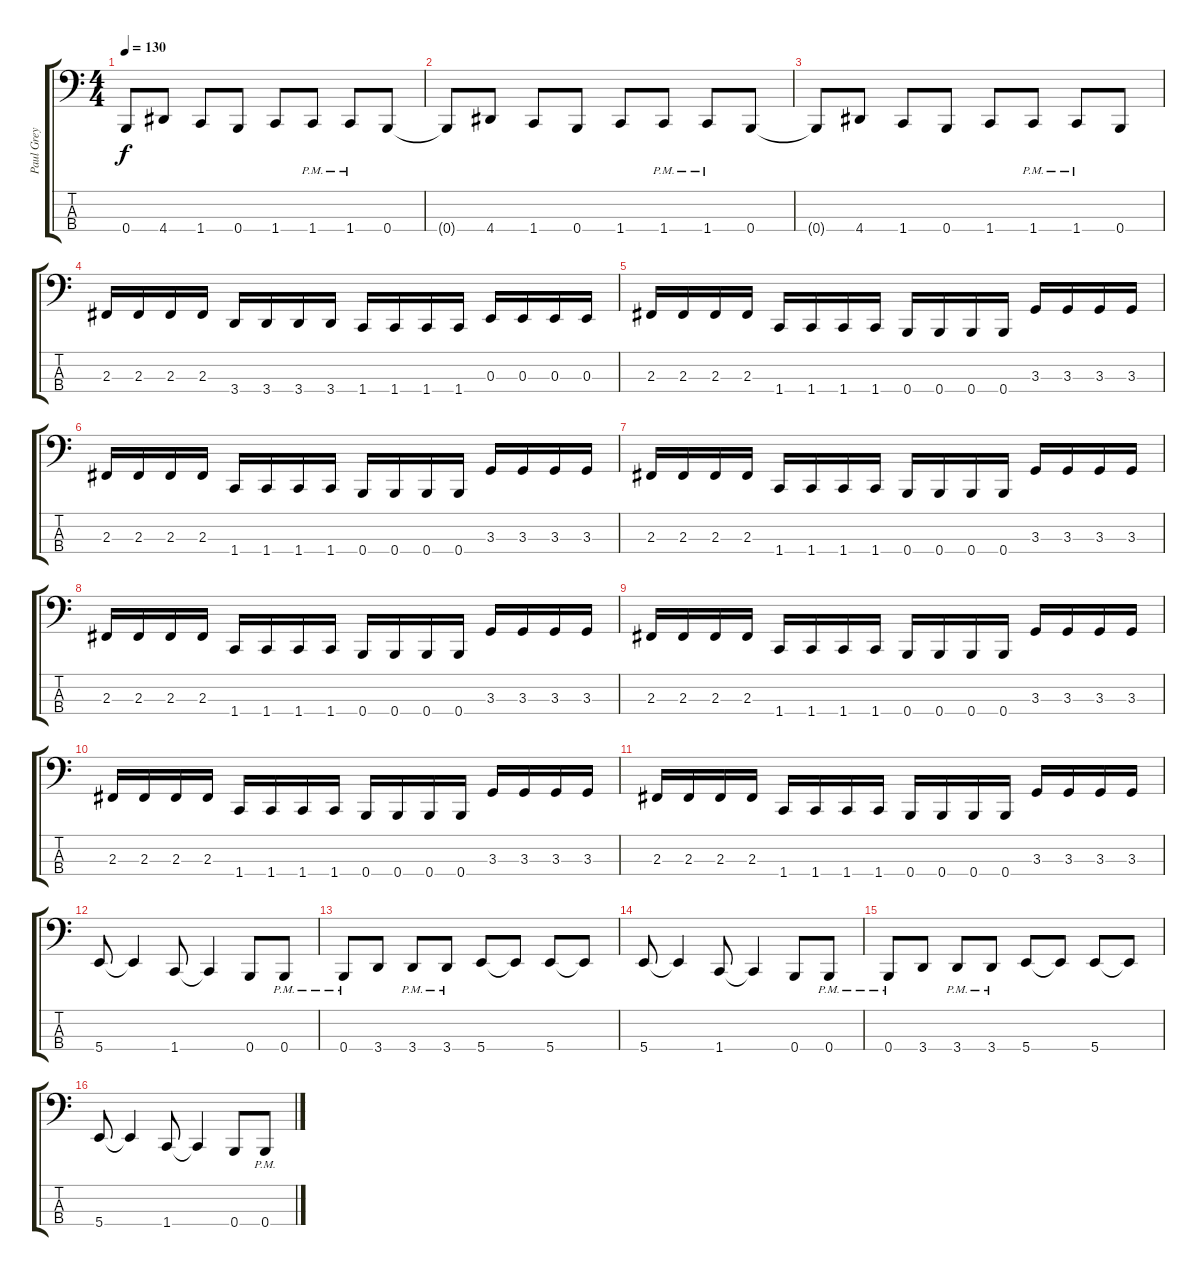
\track ("Paul Grey" "Paul Grey") {instrument electricbassfinger}
\staff {score tabs}
\tuning (D2 A1 E1 B0) {hide}
\ts (4 4)
\tempo 130
\clef f4
\ks c
0.4{t}.8{dy f} 4.4.8 1.4.8 0.4.8 1.4.8 1.4{pm}.8 1.4{pm}.8 0.4.8 |
0.4{t}.8 4.4.8 1.4.8 0.4.8 1.4.8 1.4{pm}.8 1.4{pm}.8 0.4.8 |
0.4{t}.8 4.4.8 1.4.8 0.4.8 1.4.8 1.4{pm}.8 1.4{pm}.8 0.4.8 |
2.3.16 2.3.16 2.3.16 2.3.16 3.4.16 3.4.16 3.4.16 3.4.16 1.4.16 1.4.16 1.4.16 1.4.16 0.3.16 0.3.16 0.3.16 0.3.16 |
2.3.16 2.3.16 2.3.16 2.3.16 1.4.16 1.4.16 1.4.16 1.4.16 0.4.16 0.4.16 0.4.16 0.4.16 3.3.16 3.3.16 3.3.16 3.3.16 |
2.3.16 2.3.16 2.3.16 2.3.16 1.4.16 1.4.16 1.4.16 1.4.16 0.4.16 0.4.16 0.4.16 0.4.16 3.3.16 3.3.16 3.3.16 3.3.16 |
2.3.16 2.3.16 2.3.16 2.3.16 1.4.16 1.4.16 1.4.16 1.4.16 0.4.16 0.4.16 0.4.16 0.4.16 3.3.16 3.3.16 3.3.16 3.3.16 |
2.3.16 2.3.16 2.3.16 2.3.16 1.4.16 1.4.16 1.4.16 1.4.16 0.4.16 0.4.16 0.4.16 0.4.16 3.3.16 3.3.16 3.3.16 3.3.16 |
2.3.16 2.3.16 2.3.16 2.3.16 1.4.16 1.4.16 1.4.16 1.4.16 0.4.16 0.4.16 0.4.16 0.4.16 3.3.16 3.3.16 3.3.16 3.3.16 |
2.3.16 2.3.16 2.3.16 2.3.16 1.4.16 1.4.16 1.4.16 1.4.16 0.4.16 0.4.16 0.4.16 0.4.16 3.3.16 3.3.16 3.3.16 3.3.16 |
2.3.16 2.3.16 2.3.16 2.3.16 1.4.16 1.4.16 1.4.16 1.4.16 0.4.16 0.4.16 0.4.16 0.4.16 3.3.16 3.3.16 3.3.16 3.3.16 |
5.4.8 5.4{t}.4 1.4.8 1.4{t}.4 0.4.8 0.4{pm}.8 |
0.4{pm}.8 3.4.8 3.4{pm}.8 3.4{pm}.8 5.4.8 5.4{t}.8 5.4.8 5.4{t}.8 |
5.4.8 5.4{t}.4 1.4.8 1.4{t}.4 0.4.8 0.4{pm}.8 |
0.4{pm}.8 3.4.8 3.4{pm}.8 3.4{pm}.8 5.4.8 5.4{t}.8 5.4.8 5.4{t}.8 |
5.4.8 5.4{t}.4 1.4.8 1.4{t}.4 0.4.8 0.4{pm}.8
